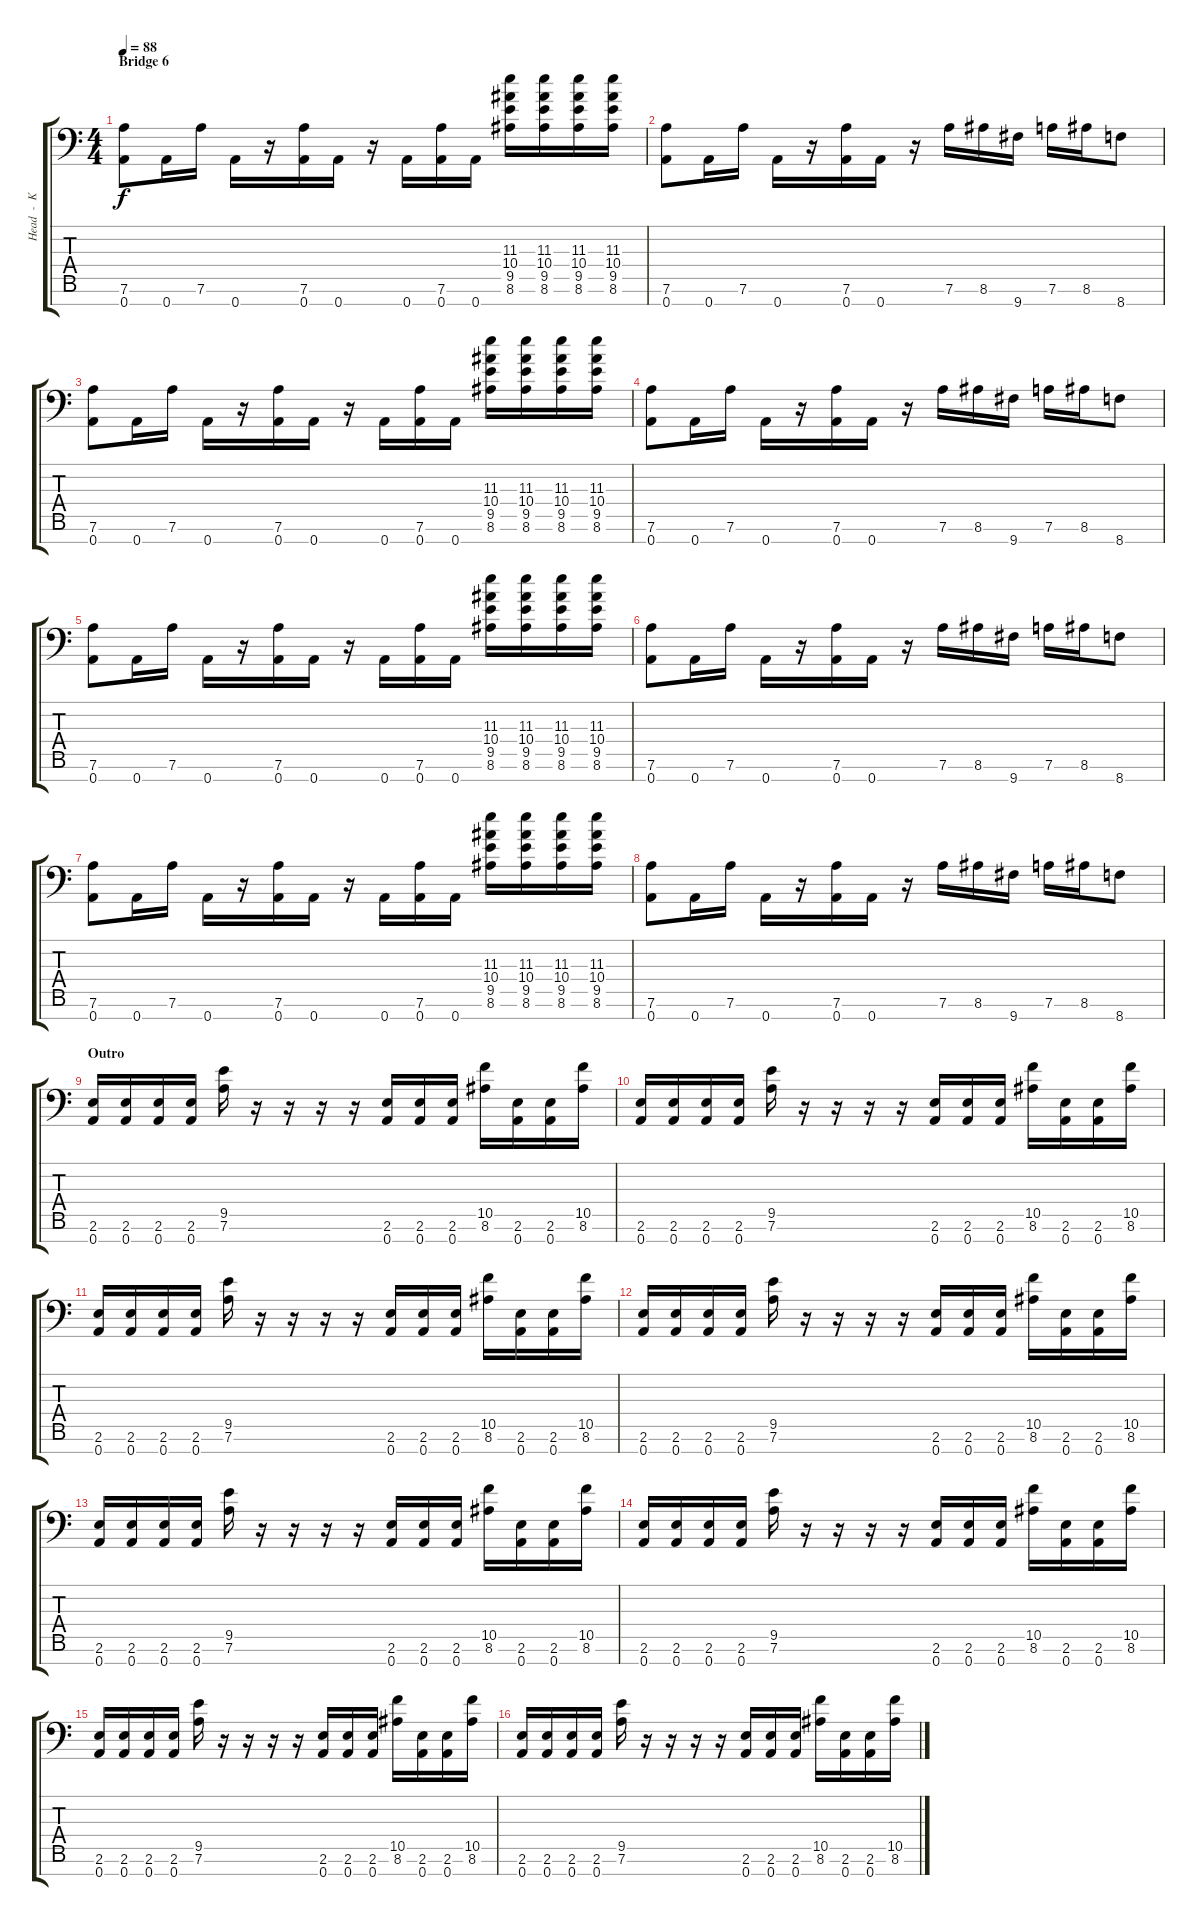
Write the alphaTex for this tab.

\track ("Head  -  K-7" "Head  -  K") {instrument distortionguitar}
\staff {score tabs}
\tuning (D4 A3 F3 C3 G2 D2 A1) {hide}
\ts (4 4)
\section ("" "Bridge 6")
\tempo 88
\clef f4
\ks c
(7.6 0.7).8{dy f volume 14 instrument distortionguitar} 0.7.16 7.6.16 0.7.16 r.16 (7.6 0.7).16 0.7.16 r.16 0.7.16 (7.6 0.7).16 0.7.16 (11.3 10.4 9.5 8.6).16 (11.3 10.4 9.5 8.6).16 (11.3 10.4 9.5 8.6).16 (11.3 10.4 9.5 8.6).16 |
(7.6 0.7).8 0.7.16 7.6.16 0.7.16 r.16 (7.6 0.7).16 0.7.16 r.16 7.6.16 8.6.16 9.7.16 7.6.16 8.6.16 8.7.8 |
(7.6 0.7).8 0.7.16 7.6.16 0.7.16 r.16 (7.6 0.7).16 0.7.16 r.16 0.7.16 (7.6 0.7).16 0.7.16 (11.3 10.4 9.5 8.6).16 (11.3 10.4 9.5 8.6).16 (11.3 10.4 9.5 8.6).16 (11.3 10.4 9.5 8.6).16 |
(7.6 0.7).8 0.7.16 7.6.16 0.7.16 r.16 (7.6 0.7).16 0.7.16 r.16 7.6.16 8.6.16 9.7.16 7.6.16 8.6.16 8.7.8 |
(7.6 0.7).8 0.7.16 7.6.16 0.7.16 r.16 (7.6 0.7).16 0.7.16 r.16 0.7.16 (7.6 0.7).16 0.7.16 (11.3 10.4 9.5 8.6).16 (11.3 10.4 9.5 8.6).16 (11.3 10.4 9.5 8.6).16 (11.3 10.4 9.5 8.6).16 |
(7.6 0.7).8 0.7.16 7.6.16 0.7.16 r.16 (7.6 0.7).16 0.7.16 r.16 7.6.16 8.6.16 9.7.16 7.6.16 8.6.16 8.7.8 |
(7.6 0.7).8 0.7.16 7.6.16 0.7.16 r.16 (7.6 0.7).16 0.7.16 r.16 0.7.16 (7.6 0.7).16 0.7.16 (11.3 10.4 9.5 8.6).16 (11.3 10.4 9.5 8.6).16 (11.3 10.4 9.5 8.6).16 (11.3 10.4 9.5 8.6).16 |
(7.6 0.7).8 0.7.16 7.6.16 0.7.16 r.16 (7.6 0.7).16 0.7.16 r.16 7.6.16 8.6.16 9.7.16 7.6.16 8.6.16 8.7.8 |
\section ("" "Outro")
(2.6 0.7).16 (2.6 0.7).16 (2.6 0.7).16 (2.6 0.7).16 (9.5 7.6).16 r.16 r.16 r.16 r.16 (2.6 0.7).16 (2.6 0.7).16 (2.6 0.7).16 (10.5 8.6).16 (2.6 0.7).16 (2.6 0.7).16 (10.5 8.6).16 |
(2.6 0.7).16 (2.6 0.7).16 (2.6 0.7).16 (2.6 0.7).16 (9.5 7.6).16 r.16 r.16 r.16 r.16 (2.6 0.7).16 (2.6 0.7).16 (2.6 0.7).16 (10.5 8.6).16 (2.6 0.7).16 (2.6 0.7).16 (10.5 8.6).16 |
(2.6 0.7).16 (2.6 0.7).16 (2.6 0.7).16 (2.6 0.7).16 (9.5 7.6).16 r.16 r.16 r.16 r.16 (2.6 0.7).16 (2.6 0.7).16 (2.6 0.7).16 (10.5 8.6).16 (2.6 0.7).16 (2.6 0.7).16 (10.5 8.6).16 |
(2.6 0.7).16 (2.6 0.7).16 (2.6 0.7).16 (2.6 0.7).16 (9.5 7.6).16 r.16 r.16 r.16 r.16 (2.6 0.7).16 (2.6 0.7).16 (2.6 0.7).16 (10.5 8.6).16 (2.6 0.7).16 (2.6 0.7).16 (10.5 8.6).16 |
(2.6 0.7).16 (2.6 0.7).16 (2.6 0.7).16 (2.6 0.7).16 (9.5 7.6).16 r.16 r.16 r.16 r.16 (2.6 0.7).16 (2.6 0.7).16 (2.6 0.7).16 (10.5 8.6).16 (2.6 0.7).16 (2.6 0.7).16 (10.5 8.6).16 |
(2.6 0.7).16 (2.6 0.7).16 (2.6 0.7).16 (2.6 0.7).16 (9.5 7.6).16 r.16 r.16 r.16 r.16 (2.6 0.7).16 (2.6 0.7).16 (2.6 0.7).16 (10.5 8.6).16 (2.6 0.7).16 (2.6 0.7).16 (10.5 8.6).16 |
(2.6 0.7).16 (2.6 0.7).16 (2.6 0.7).16 (2.6 0.7).16 (9.5 7.6).16 r.16 r.16 r.16 r.16 (2.6 0.7).16 (2.6 0.7).16 (2.6 0.7).16 (10.5 8.6).16 (2.6 0.7).16 (2.6 0.7).16 (10.5 8.6).16 |
(2.6 0.7).16 (2.6 0.7).16 (2.6 0.7).16 (2.6 0.7).16 (9.5 7.6).16 r.16 r.16 r.16 r.16 (2.6 0.7).16 (2.6 0.7).16 (2.6 0.7).16 (10.5 8.6).16 (2.6 0.7).16 (2.6 0.7).16 (10.5 8.6).16
